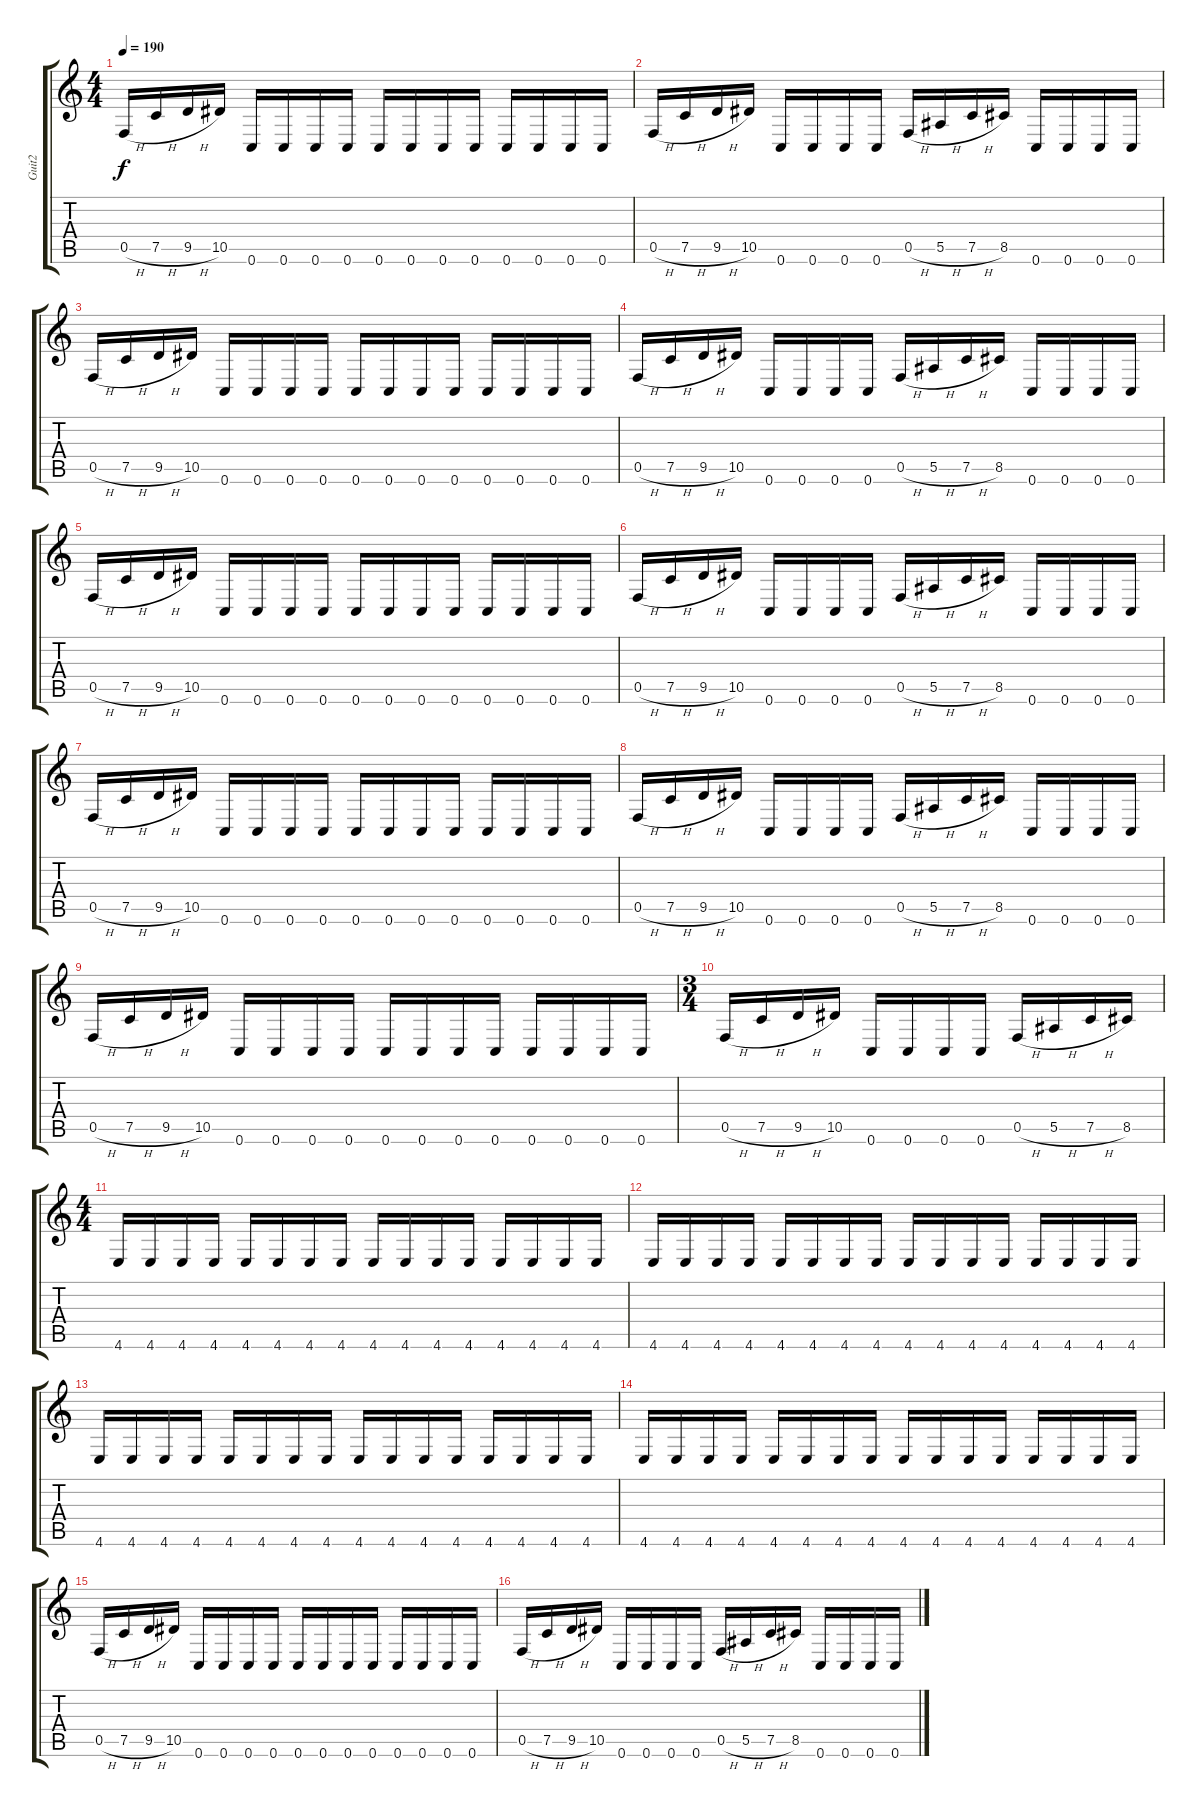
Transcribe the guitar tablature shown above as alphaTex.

\track ("Guit2" "Guit2") {instrument distortionguitar}
\staff {score tabs}
\tuning (C4 G3 Eb3 Bb2 F2 C2) {hide}
\ts (4 4)
\tempo 190
\clef g2
\ks c
0.5{h}.16{dy f} 7.5{h}.16 9.5{h}.16 10.5.16 0.6.16 0.6.16 0.6.16 0.6.16 0.6.16 0.6.16 0.6.16 0.6.16 0.6.16 0.6.16 0.6.16 0.6.16 |
0.5{h}.16 7.5{h}.16 9.5{h}.16 10.5.16 0.6.16 0.6.16 0.6.16 0.6.16 0.5{h}.16 5.5{h}.16 7.5{h}.16 8.5.16 0.6.16 0.6.16 0.6.16 0.6.16 |
0.5{h}.16 7.5{h}.16 9.5{h}.16 10.5.16 0.6.16 0.6.16 0.6.16 0.6.16 0.6.16 0.6.16 0.6.16 0.6.16 0.6.16 0.6.16 0.6.16 0.6.16 |
0.5{h}.16 7.5{h}.16 9.5{h}.16 10.5.16 0.6.16 0.6.16 0.6.16 0.6.16 0.5{h}.16 5.5{h}.16 7.5{h}.16 8.5.16 0.6.16 0.6.16 0.6.16 0.6.16 |
0.5{h}.16 7.5{h}.16 9.5{h}.16 10.5.16 0.6.16 0.6.16 0.6.16 0.6.16 0.6.16 0.6.16 0.6.16 0.6.16 0.6.16 0.6.16 0.6.16 0.6.16 |
0.5{h}.16 7.5{h}.16 9.5{h}.16 10.5.16 0.6.16 0.6.16 0.6.16 0.6.16 0.5{h}.16 5.5{h}.16 7.5{h}.16 8.5.16 0.6.16 0.6.16 0.6.16 0.6.16 |
0.5{h}.16 7.5{h}.16 9.5{h}.16 10.5.16 0.6.16 0.6.16 0.6.16 0.6.16 0.6.16 0.6.16 0.6.16 0.6.16 0.6.16 0.6.16 0.6.16 0.6.16 |
0.5{h}.16 7.5{h}.16 9.5{h}.16 10.5.16 0.6.16 0.6.16 0.6.16 0.6.16 0.5{h}.16 5.5{h}.16 7.5{h}.16 8.5.16 0.6.16 0.6.16 0.6.16 0.6.16 |
0.5{h}.16 7.5{h}.16 9.5{h}.16 10.5.16 0.6.16 0.6.16 0.6.16 0.6.16 0.6.16 0.6.16 0.6.16 0.6.16 0.6.16 0.6.16 0.6.16 0.6.16 |
\ts (3 4)
0.5{h}.16 7.5{h}.16 9.5{h}.16 10.5.16 0.6.16 0.6.16 0.6.16 0.6.16 0.5{h}.16 5.5{h}.16 7.5{h}.16 8.5.16 |
\ts (4 4)
4.6.16 4.6.16 4.6.16 4.6.16 4.6.16 4.6.16 4.6.16 4.6.16 4.6.16 4.6.16 4.6.16 4.6.16 4.6.16 4.6.16 4.6.16 4.6.16 |
4.6.16 4.6.16 4.6.16 4.6.16 4.6.16 4.6.16 4.6.16 4.6.16 4.6.16 4.6.16 4.6.16 4.6.16 4.6.16 4.6.16 4.6.16 4.6.16 |
4.6.16 4.6.16 4.6.16 4.6.16 4.6.16 4.6.16 4.6.16 4.6.16 4.6.16 4.6.16 4.6.16 4.6.16 4.6.16 4.6.16 4.6.16 4.6.16 |
4.6.16 4.6.16 4.6.16 4.6.16 4.6.16 4.6.16 4.6.16 4.6.16 4.6.16 4.6.16 4.6.16 4.6.16 4.6.16 4.6.16 4.6.16 4.6.16 |
0.5{h}.16 7.5{h}.16 9.5{h}.16 10.5.16 0.6.16 0.6.16 0.6.16 0.6.16 0.6.16 0.6.16 0.6.16 0.6.16 0.6.16 0.6.16 0.6.16 0.6.16 |
0.5{h}.16 7.5{h}.16 9.5{h}.16 10.5.16 0.6.16 0.6.16 0.6.16 0.6.16 0.5{h}.16 5.5{h}.16 7.5{h}.16 8.5.16 0.6.16 0.6.16 0.6.16 0.6.16
